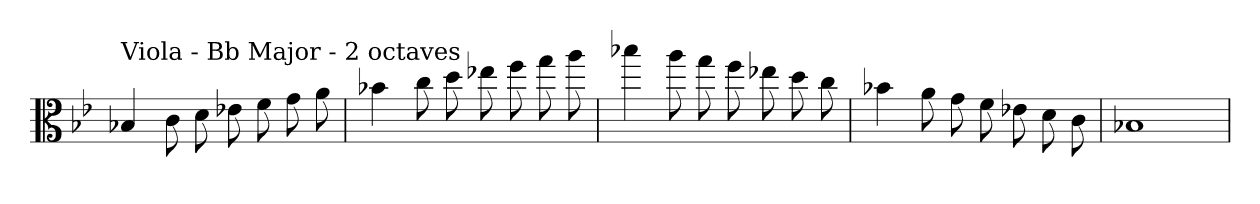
**kern
*part1
*staff1
*clefC3
*k[b-e-]
*B-:
=
!LO:TX:a:t=Viola - Bb Major - 2 octaves
4B-X
8c
8d
8e-X
8f
8g
8a
=
4b-X
8cc
8dd
8ee-X
8ff
8gg
8aa
=
4bb-X
8aa
8gg
8ff
8ee-X
8dd
8cc
=
4b-X
8a
8g
8f
8e-X
8d
8c
=
1B-X
=
*-
